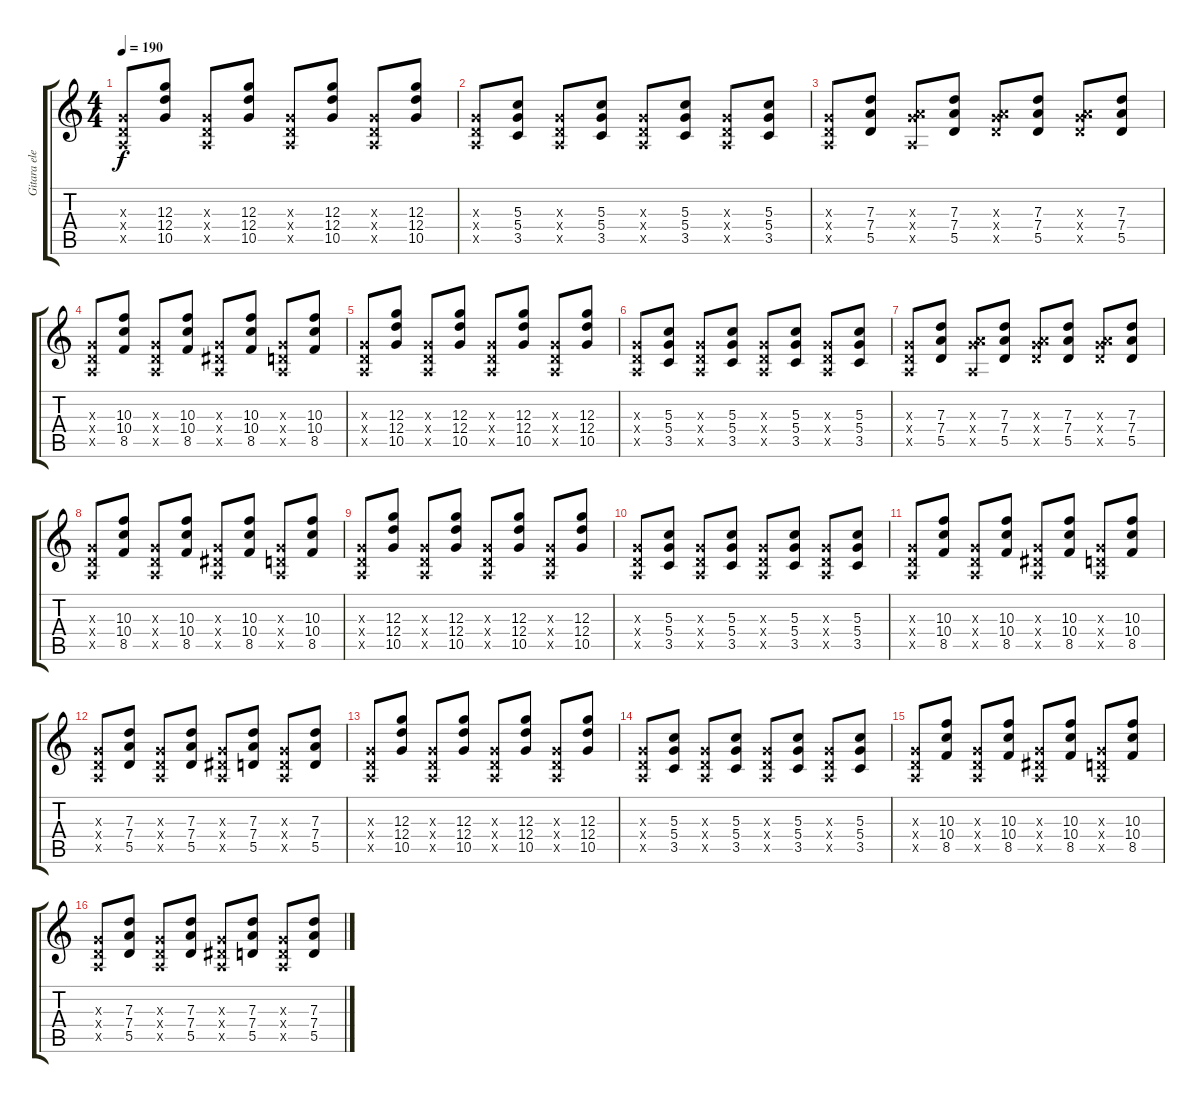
\track ("Gitara elektryczna" "Gitara ele") {instrument electricguitarclean}
\staff {score tabs}
\tuning (E4 B3 G3 D3 A2 E2) {hide}
\ts (4 4)
\tempo 190
\clef g2
\ks c
(0.3{x} 0.4{x} 0.5{x}).8{dy f} (12.3 12.4 10.5).8 (0.3{x} 0.4{x} 0.5{x}).8 (12.3 12.4 10.5).8 (0.3{x} 0.4{x} 0.5{x}).8 (12.3 12.4 10.5).8 (0.3{x} 0.4{x} 0.5{x}).8 (12.3 12.4 10.5).8 |
(0.3{x} 0.4{x} 0.5{x}).8 (5.3 5.4 3.5).8 (0.3{x} 0.4{x} 0.5{x}).8 (5.3 5.4 3.5).8 (0.3{x} 0.4{x} 0.5{x}).8 (5.3 5.4 3.5).8 (0.3{x} 0.4{x} 0.5{x}).8 (5.3 5.4 3.5).8 |
(0.3{x} 0.4{x} 0.5{x}).8 (7.3 7.4 5.5).8 (0.3{x} 7.4{x} 0.5{x}).8 (7.3 7.4 5.5).8 (0.3{x} 7.4{x} 5.5{x}).8 (7.3 7.4 5.5).8 (0.3{x} 7.4{x} 5.5{x}).8 (7.3 7.4 5.5).8 |
(0.3{x} 0.4{x} 0.5{x}).8 (10.3 10.4 8.5).8 (0.3{x} 0.4{x} 0.5{x}).8 (10.3 10.4 8.5).8 (0.3{x} 1.4{x} 0.5{x}).8 (10.3 10.4 8.5).8 (0.3{x} 0.4{x} 0.5{x}).8 (10.3 10.4 8.5).8 |
(0.3{x} 0.4{x} 0.5{x}).8 (12.3 12.4 10.5).8 (0.3{x} 0.4{x} 0.5{x}).8 (12.3 12.4 10.5).8 (0.3{x} 0.4{x} 0.5{x}).8 (12.3 12.4 10.5).8 (0.3{x} 0.4{x} 0.5{x}).8 (12.3 12.4 10.5).8 |
(0.3{x} 0.4{x} 0.5{x}).8 (5.3 5.4 3.5).8 (0.3{x} 0.4{x} 0.5{x}).8 (5.3 5.4 3.5).8 (0.3{x} 0.4{x} 0.5{x}).8 (5.3 5.4 3.5).8 (0.3{x} 0.4{x} 0.5{x}).8 (5.3 5.4 3.5).8 |
(0.3{x} 0.4{x} 0.5{x}).8 (7.3 7.4 5.5).8 (0.3{x} 7.4{x} 0.5{x}).8 (7.3 7.4 5.5).8 (0.3{x} 7.4{x} 5.5{x}).8 (7.3 7.4 5.5).8 (0.3{x} 7.4{x} 5.5{x}).8 (7.3 7.4 5.5).8 |
(0.3{x} 0.4{x} 0.5{x}).8 (10.3 10.4 8.5).8 (0.3{x} 0.4{x} 0.5{x}).8 (10.3 10.4 8.5).8 (0.3{x} 1.4{x} 0.5{x}).8 (10.3 10.4 8.5).8 (0.3{x} 0.4{x} 0.5{x}).8 (10.3 10.4 8.5).8 |
(0.3{x} 0.4{x} 0.5{x}).8 (12.3 12.4 10.5).8 (0.3{x} 0.4{x} 0.5{x}).8 (12.3 12.4 10.5).8 (0.3{x} 0.4{x} 0.5{x}).8 (12.3 12.4 10.5).8 (0.3{x} 0.4{x} 0.5{x}).8 (12.3 12.4 10.5).8 |
(0.3{x} 0.4{x} 0.5{x}).8 (5.3 5.4 3.5).8 (0.3{x} 0.4{x} 0.5{x}).8 (5.3 5.4 3.5).8 (0.3{x} 0.4{x} 0.5{x}).8 (5.3 5.4 3.5).8 (0.3{x} 0.4{x} 0.5{x}).8 (5.3 5.4 3.5).8 |
(0.3{x} 0.4{x} 0.5{x}).8 (10.3 10.4 8.5).8 (0.3{x} 0.4{x} 0.5{x}).8 (10.3 10.4 8.5).8 (0.3{x} 1.4{x} 0.5{x}).8 (10.3 10.4 8.5).8 (0.3{x} 0.4{x} 0.5{x}).8 (10.3 10.4 8.5).8 |
(0.3{x} 0.4{x} 0.5{x}).8 (7.3 7.4 5.5).8 (0.3{x} 0.4{x} 0.5{x}).8 (7.3 7.4 5.5).8 (0.3{x} 1.4{x} 0.5{x}).8 (7.3 7.4 5.5).8 (0.3{x} 0.4{x} 0.5{x}).8 (7.3 7.4 5.5).8 |
(0.3{x} 0.4{x} 0.5{x}).8 (12.3 12.4 10.5).8 (0.3{x} 0.4{x} 0.5{x}).8 (12.3 12.4 10.5).8 (0.3{x} 0.4{x} 0.5{x}).8 (12.3 12.4 10.5).8 (0.3{x} 0.4{x} 0.5{x}).8 (12.3 12.4 10.5).8 |
(0.3{x} 0.4{x} 0.5{x}).8 (5.3 5.4 3.5).8 (0.3{x} 0.4{x} 0.5{x}).8 (5.3 5.4 3.5).8 (0.3{x} 0.4{x} 0.5{x}).8 (5.3 5.4 3.5).8 (0.3{x} 0.4{x} 0.5{x}).8 (5.3 5.4 3.5).8 |
(0.3{x} 0.4{x} 0.5{x}).8 (10.3 10.4 8.5).8 (0.3{x} 0.4{x} 0.5{x}).8 (10.3 10.4 8.5).8 (0.3{x} 1.4{x} 0.5{x}).8 (10.3 10.4 8.5).8 (0.3{x} 0.4{x} 0.5{x}).8 (10.3 10.4 8.5).8 |
(0.3{x} 0.4{x} 0.5{x}).8 (7.3 7.4 5.5).8 (0.3{x} 0.4{x} 0.5{x}).8 (7.3 7.4 5.5).8 (0.3{x} 1.4{x} 0.5{x}).8 (7.3 7.4 5.5).8 (0.3{x} 0.4{x} 0.5{x}).8 (7.3 7.4 5.5).8
